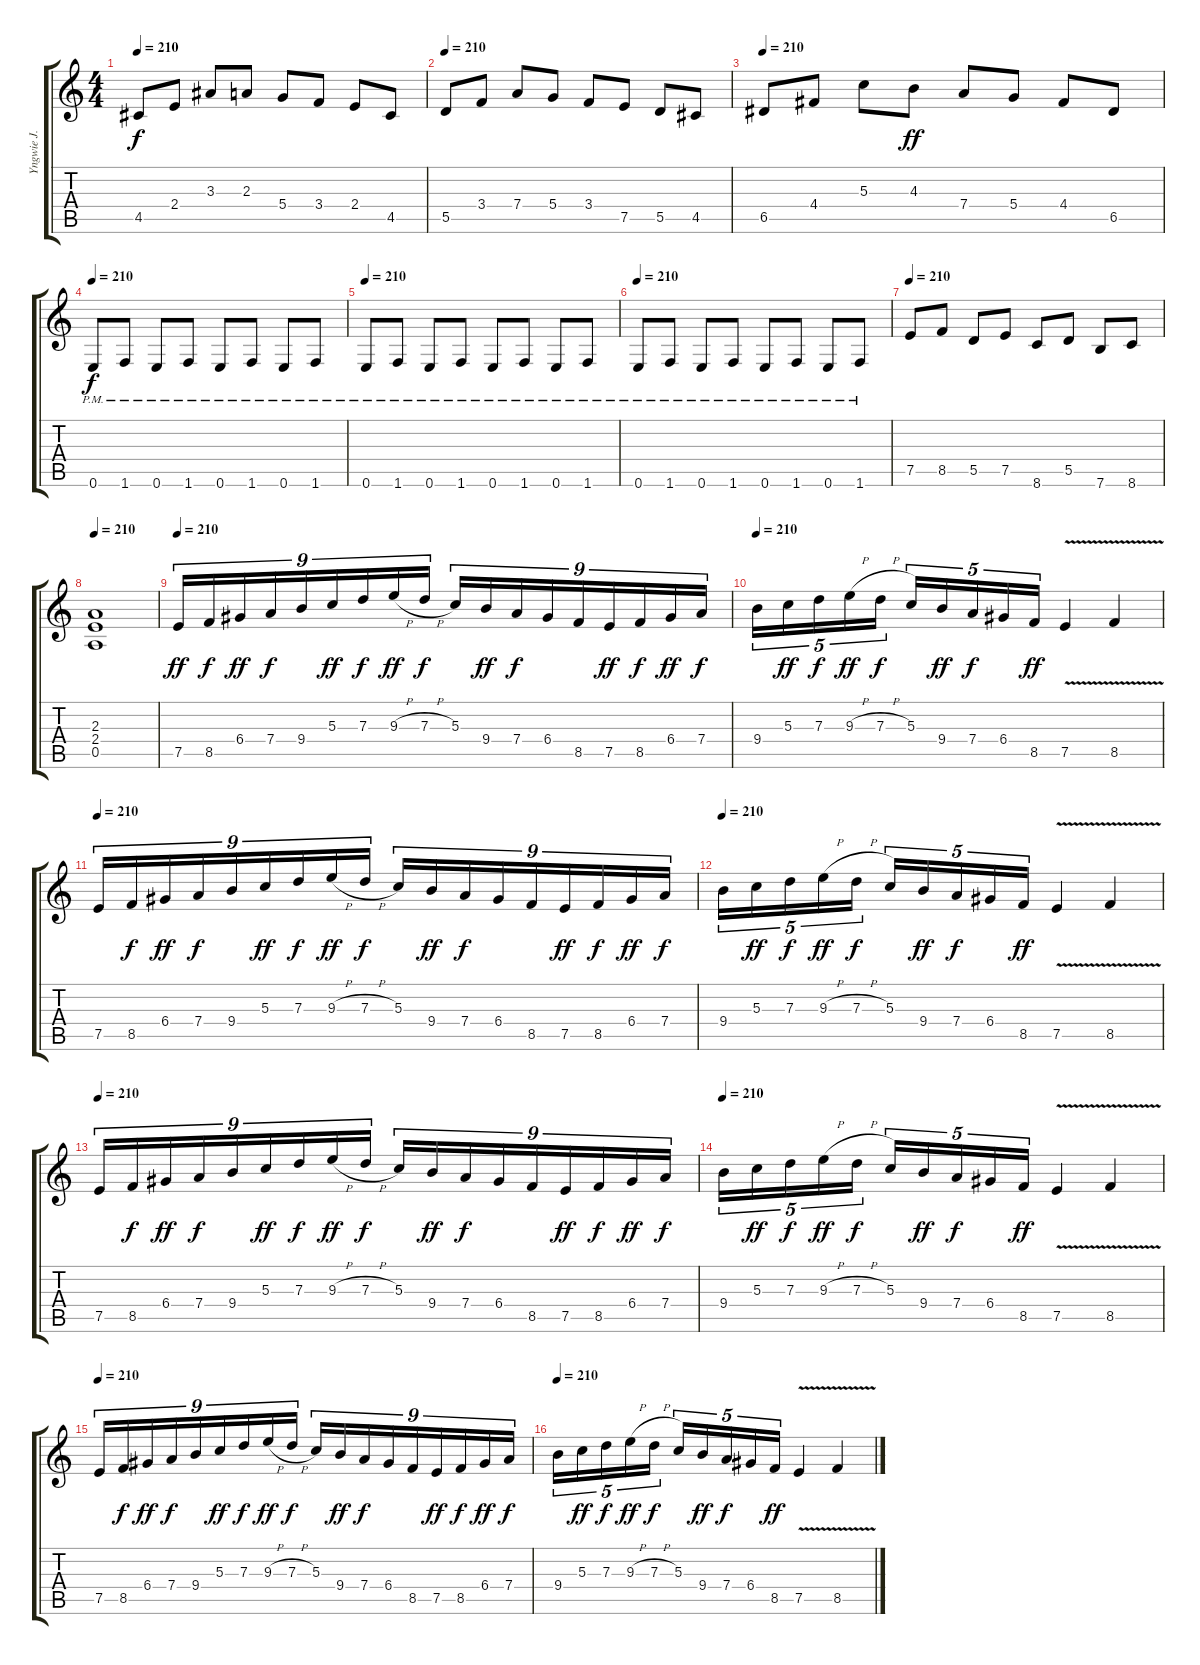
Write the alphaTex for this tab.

\track ("Yngwie J. Malmsteen (Guitar I)" "Yngwie J. ") {instrument overdrivenguitar}
\staff {score tabs}
\tuning (E4 B3 G3 D3 A2 E2) {hide}
\ts (4 4)
\tempo 210
\clef g2
\ks c
4.5.8{dy f} 2.4.8 3.3.8 2.3.8 5.4.8 3.4.8 2.4.8 4.5.8 |
\tempo 210
5.5.8 3.4.8 7.4.8 5.4.8 3.4.8 7.5.8 5.5.8 4.5.8 |
\tempo 210
6.5.8 4.4.8 5.3.8 4.3.8{dy ff} 7.4.8 5.4.8 4.4.8 6.5.8 |
\tempo 210
0.6{pm}.8{dy f} 1.6{pm}.8 0.6{pm}.8 1.6{pm}.8 0.6{pm}.8 1.6{pm}.8 0.6{pm}.8 1.6{pm}.8 |
\tempo 210
0.6{pm}.8 1.6{pm}.8 0.6{pm}.8 1.6{pm}.8 0.6{pm}.8 1.6{pm}.8 0.6{pm}.8 1.6{pm}.8 |
\tempo 210
0.6{pm}.8 1.6{pm}.8 0.6{pm}.8 1.6{pm}.8 0.6{pm}.8 1.6{pm}.8 0.6{pm}.8 1.6{pm}.8 |
\tempo 210
7.5.8 8.5.8 5.5.8 7.5.8 8.6.8 5.5.8 7.6.8 8.6.8 |
\tempo 210
(2.3 2.4 0.5).1 |
\tempo 210
7.5.16{tu (9 8) dy ff} 8.5.16{tu (9 8) dy f} 6.4.16{tu (9 8) dy ff} 7.4.16{tu (9 8) dy f} 9.4.16{tu (9 8)} 5.3.16{tu (9 8) dy ff} 7.3.16{tu (9 8) dy f} 9.3{h}.16{tu (9 8) dy ff} 7.3{h}.16{tu (9 8) dy f} 5.3.16{tu (9 8)} 9.4.16{tu (9 8) dy ff} 7.4.16{tu (9 8) dy f} 6.4.16{tu (9 8)} 8.5.16{tu (9 8)} 7.5.16{tu (9 8) dy ff} 8.5.16{tu (9 8) dy f} 6.4.16{tu (9 8) dy ff} 7.4.16{tu (9 8) dy f} |
\tempo 210
9.4.16{tu (5 4)} 5.3.16{tu (5 4) dy ff} 7.3.16{tu (5 4) dy f} 9.3{h}.16{tu (5 4) dy ff} 7.3{h}.16{tu (5 4) dy f} 5.3.16{tu (5 4)} 9.4.16{tu (5 4) dy ff} 7.4.16{tu (5 4) dy f} 6.4.16{tu (5 4)} 8.5.16{tu (5 4) dy ff} 7.5{v}.4 8.5{v}.4 |
\tempo 210
7.5.16{tu (9 8)} 8.5.16{tu (9 8) dy f} 6.4.16{tu (9 8) dy ff} 7.4.16{tu (9 8) dy f} 9.4.16{tu (9 8)} 5.3.16{tu (9 8) dy ff} 7.3.16{tu (9 8) dy f} 9.3{h}.16{tu (9 8) dy ff} 7.3{h}.16{tu (9 8) dy f} 5.3.16{tu (9 8)} 9.4.16{tu (9 8) dy ff} 7.4.16{tu (9 8) dy f} 6.4.16{tu (9 8)} 8.5.16{tu (9 8)} 7.5.16{tu (9 8) dy ff} 8.5.16{tu (9 8) dy f} 6.4.16{tu (9 8) dy ff} 7.4.16{tu (9 8) dy f} |
\tempo 210
9.4.16{tu (5 4)} 5.3.16{tu (5 4) dy ff} 7.3.16{tu (5 4) dy f} 9.3{h}.16{tu (5 4) dy ff} 7.3{h}.16{tu (5 4) dy f} 5.3.16{tu (5 4)} 9.4.16{tu (5 4) dy ff} 7.4.16{tu (5 4) dy f} 6.4.16{tu (5 4)} 8.5.16{tu (5 4) dy ff} 7.5{v}.4 8.5{v}.4 |
\tempo 210
7.5.16{tu (9 8)} 8.5.16{tu (9 8) dy f} 6.4.16{tu (9 8) dy ff} 7.4.16{tu (9 8) dy f} 9.4.16{tu (9 8)} 5.3.16{tu (9 8) dy ff} 7.3.16{tu (9 8) dy f} 9.3{h}.16{tu (9 8) dy ff} 7.3{h}.16{tu (9 8) dy f} 5.3.16{tu (9 8)} 9.4.16{tu (9 8) dy ff} 7.4.16{tu (9 8) dy f} 6.4.16{tu (9 8)} 8.5.16{tu (9 8)} 7.5.16{tu (9 8) dy ff} 8.5.16{tu (9 8) dy f} 6.4.16{tu (9 8) dy ff} 7.4.16{tu (9 8) dy f} |
\tempo 210
9.4.16{tu (5 4)} 5.3.16{tu (5 4) dy ff} 7.3.16{tu (5 4) dy f} 9.3{h}.16{tu (5 4) dy ff} 7.3{h}.16{tu (5 4) dy f} 5.3.16{tu (5 4)} 9.4.16{tu (5 4) dy ff} 7.4.16{tu (5 4) dy f} 6.4.16{tu (5 4)} 8.5.16{tu (5 4) dy ff} 7.5{v}.4 8.5{v}.4 |
\tempo 210
7.5.16{tu (9 8)} 8.5.16{tu (9 8) dy f} 6.4.16{tu (9 8) dy ff} 7.4.16{tu (9 8) dy f} 9.4.16{tu (9 8)} 5.3.16{tu (9 8) dy ff} 7.3.16{tu (9 8) dy f} 9.3{h}.16{tu (9 8) dy ff} 7.3{h}.16{tu (9 8) dy f} 5.3.16{tu (9 8)} 9.4.16{tu (9 8) dy ff} 7.4.16{tu (9 8) dy f} 6.4.16{tu (9 8)} 8.5.16{tu (9 8)} 7.5.16{tu (9 8) dy ff} 8.5.16{tu (9 8) dy f} 6.4.16{tu (9 8) dy ff} 7.4.16{tu (9 8) dy f} |
\tempo 210
9.4.16{tu (5 4)} 5.3.16{tu (5 4) dy ff} 7.3.16{tu (5 4) dy f} 9.3{h}.16{tu (5 4) dy ff} 7.3{h}.16{tu (5 4) dy f} 5.3.16{tu (5 4)} 9.4.16{tu (5 4) dy ff} 7.4.16{tu (5 4) dy f} 6.4.16{tu (5 4)} 8.5.16{tu (5 4) dy ff} 7.5{v}.4 8.5{v}.4
